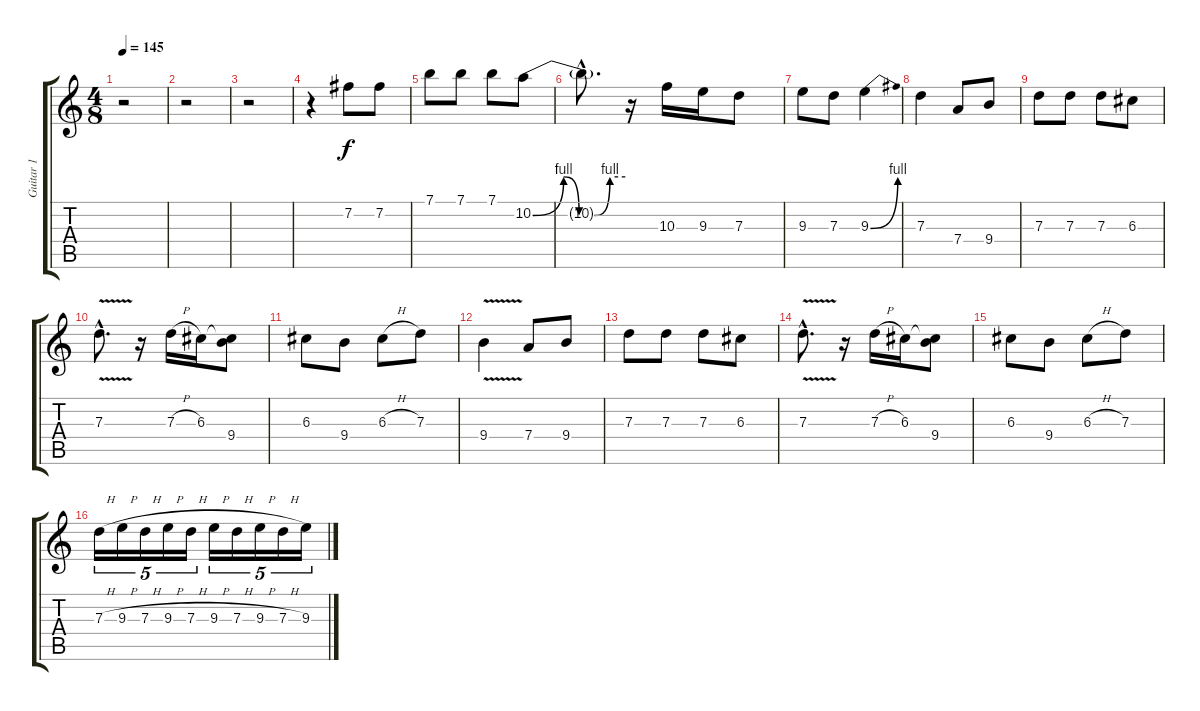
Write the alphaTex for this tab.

\track ("Guitar 1" "Guitar 1") {instrument distortionguitar}
\staff {score tabs}
\tuning (E4 B3 G3 D3 A2 E2) {hide}
\ts (4 8)
\tempo 145
\clef g2
\ks c
r.2{dy f} |
r.2 |
r.2 |
r.4 7.2.8 7.2.8 |
7.1.8 7.1.8 7.1.8 10.2{be (custom 0 0 20 4 30 0 40 0 50 4 60 4)}.8 |
10.2{hac t}.8{d} r.16 10.3.16 9.3.16 7.3.8 |
9.3.8 7.3.8 9.3{be (bend 0 0 60 4)}.4 |
7.3.4 7.4.8{volume 15} 9.4.8 |
7.3.8 7.3.8 7.3.8 6.3.8 |
7.3{v hac}.8{d} r.16 7.3{h}.16 6.3.16 (6.3{t} 9.4).8 |
6.3.8 9.4.8 6.3{h}.8 7.3.8 |
9.4{v}.4 7.4.8 9.4.8 |
7.3.8 7.3.8 7.3.8 6.3.8 |
7.3{v hac}.8{d} r.16 7.3{h}.16 6.3.16 (6.3{t} 9.4).8 |
6.3.8 9.4.8 6.3{h}.8 7.3.8 |
7.3{h}.16{tu (5 4)} 9.3{h}.16{tu (5 4)} 7.3{h}.16{tu (5 4)} 9.3{h}.16{tu (5 4)} 7.3{h}.16{tu (5 4)} 9.3{h}.16{tu (5 4)} 7.3{h}.16{tu (5 4)} 9.3{h}.16{tu (5 4)} 7.3{h}.16{tu (5 4)} 9.3{h}.16{tu (5 4)}
